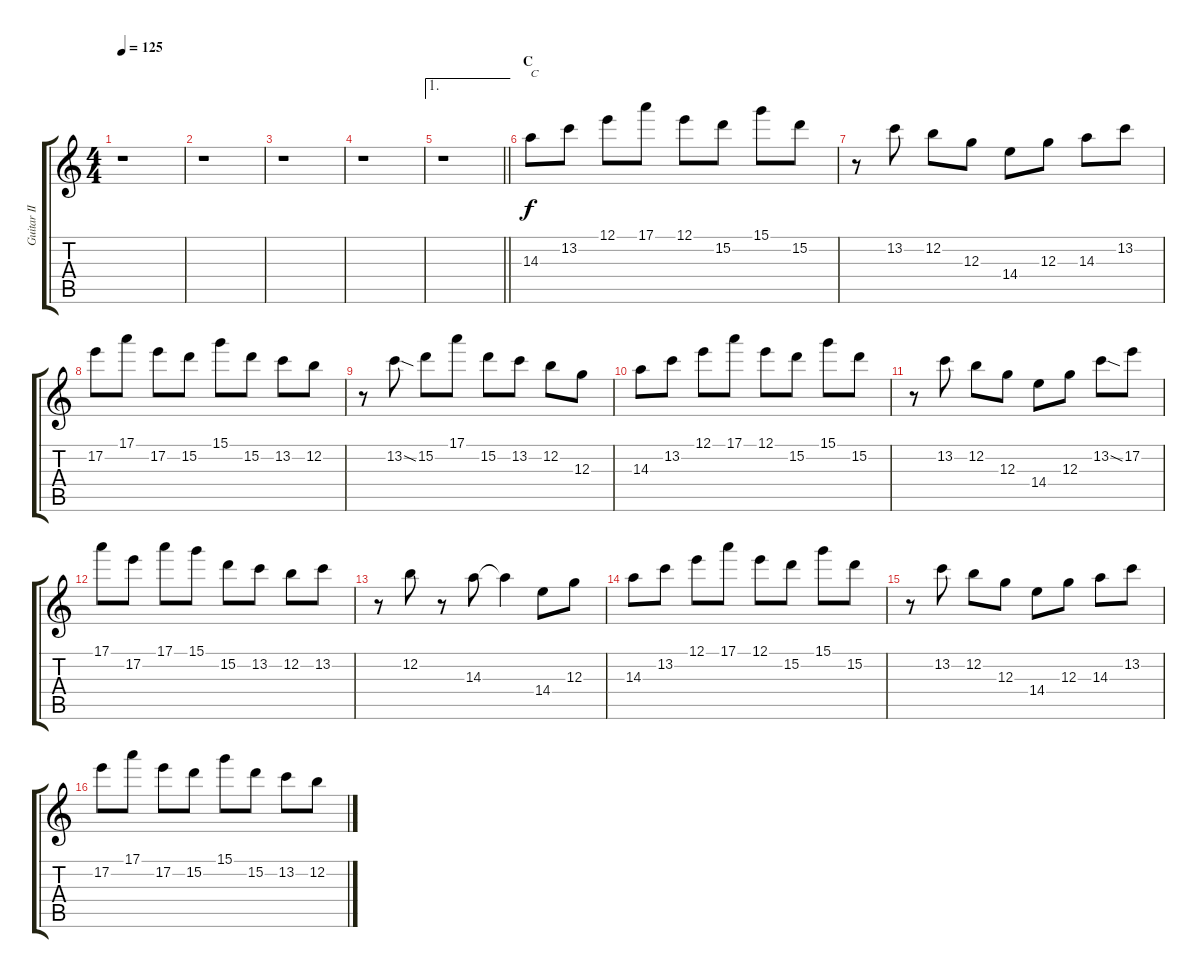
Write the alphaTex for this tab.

\track ("Guitar II" "Guitar II") {instrument distortionguitar}
\staff {score tabs}
\tuning (E4 B3 G3 D3 A2 E2) {hide}
\ts (4 4)
\tempo 125
\clef g2
\ks c
r.1{dy f} |
r.1 |
r.1 |
r.1 |
\ae 1
\barLineRight lightlight
r.1 |
\section ("" "C")
14.3.8{txt "C" instrument distortionguitar} 13.2.8 12.1.8 17.1.8 12.1.8 15.2.8 15.1.8 15.2.8 |
r.8 13.2.8 12.2.8 12.3.8 14.4.8 12.3.8 14.3.8 13.2.8 |
17.2.8 17.1.8 17.2.8 15.2.8 15.1.8 15.2.8 13.2.8 12.2.8 |
r.8 13.2{sod}.8 15.2.8 17.1.8 15.2.8 13.2.8 12.2.8 12.3.8 |
14.3.8 13.2.8 12.1.8 17.1.8 12.1.8 15.2.8 15.1.8 15.2.8 |
r.8 13.2.8 12.2.8 12.3.8 14.4.8 12.3.8 13.2{sod}.8 17.2.8 |
17.1.8 17.2.8 17.1.8 15.1.8 15.2.8 13.2.8 12.2.8 13.2.8 |
r.8 12.2.8 r.8 14.3.8 14.3{t}.4 14.4.8 12.3.8 |
14.3.8 13.2.8 12.1.8 17.1.8 12.1.8 15.2.8 15.1.8 15.2.8 |
r.8 13.2.8 12.2.8 12.3.8 14.4.8 12.3.8 14.3.8 13.2.8 |
17.2.8 17.1.8 17.2.8 15.2.8 15.1.8 15.2.8 13.2.8 12.2.8
